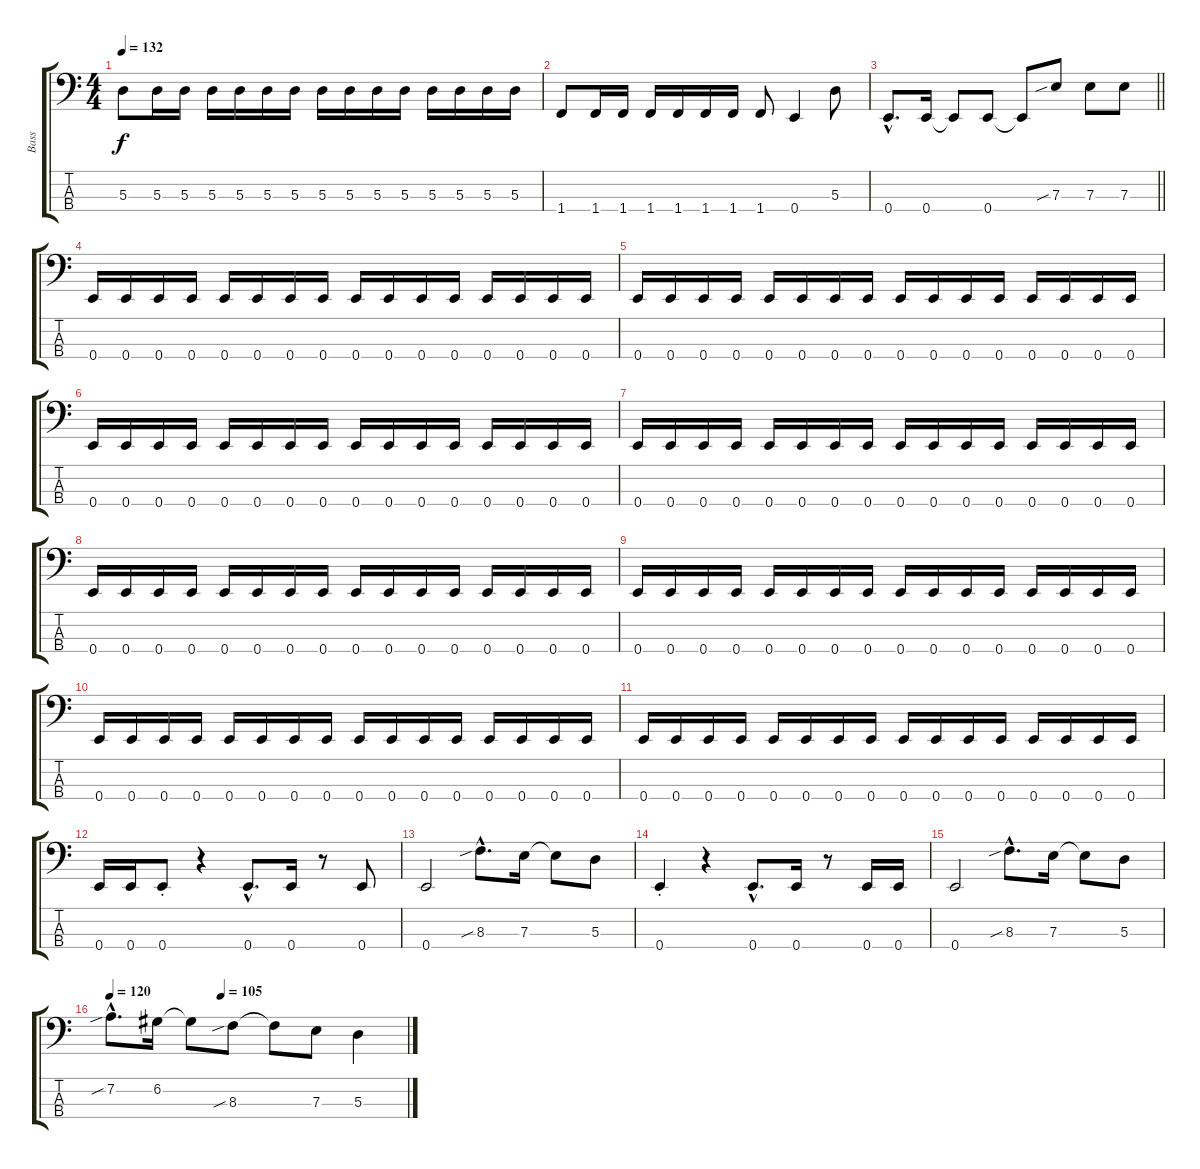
\track ("Bass" "Bass") {instrument slapbass2}
\staff {score tabs}
\tuning (G2 D2 A1 E1) {hide}
\ts (4 4)
\tempo 132
\clef f4
\ks c
5.3.8{dy f} 5.3.16 5.3.16 5.3.16 5.3.16 5.3.16 5.3.16 5.3.16 5.3.16 5.3.16 5.3.16 5.3.16 5.3.16 5.3.16 5.3.16 |
1.4.8 1.4.16 1.4.16 1.4.16 1.4.16 1.4.16 1.4.16 1.4.8 0.4.4 5.3.8 |
\barLineRight lightlight
0.4{hac}.8{d} 0.4.16 0.4{t}.8 0.4.8 0.4{t}.8 7.3{sib}.8 7.3.8 7.3.8 |
0.4.16 0.4.16 0.4.16 0.4.16 0.4.16 0.4.16 0.4.16 0.4.16 0.4.16 0.4.16 0.4.16 0.4.16 0.4.16 0.4.16 0.4.16 0.4.16 |
0.4.16 0.4.16 0.4.16 0.4.16 0.4.16 0.4.16 0.4.16 0.4.16 0.4.16 0.4.16 0.4.16 0.4.16 0.4.16 0.4.16 0.4.16 0.4.16 |
0.4.16 0.4.16 0.4.16 0.4.16 0.4.16 0.4.16 0.4.16 0.4.16 0.4.16 0.4.16 0.4.16 0.4.16 0.4.16 0.4.16 0.4.16 0.4.16 |
0.4.16 0.4.16 0.4.16 0.4.16 0.4.16 0.4.16 0.4.16 0.4.16 0.4.16 0.4.16 0.4.16 0.4.16 0.4.16 0.4.16 0.4.16 0.4.16 |
0.4.16 0.4.16 0.4.16 0.4.16 0.4.16 0.4.16 0.4.16 0.4.16 0.4.16 0.4.16 0.4.16 0.4.16 0.4.16 0.4.16 0.4.16 0.4.16 |
0.4.16 0.4.16 0.4.16 0.4.16 0.4.16 0.4.16 0.4.16 0.4.16 0.4.16 0.4.16 0.4.16 0.4.16 0.4.16 0.4.16 0.4.16 0.4.16 |
0.4.16 0.4.16 0.4.16 0.4.16 0.4.16 0.4.16 0.4.16 0.4.16 0.4.16 0.4.16 0.4.16 0.4.16 0.4.16 0.4.16 0.4.16 0.4.16 |
0.4.16 0.4.16 0.4.16 0.4.16 0.4.16 0.4.16 0.4.16 0.4.16 0.4.16 0.4.16 0.4.16 0.4.16 0.4.16 0.4.16 0.4.16 0.4.16 |
0.4.16 0.4.16 0.4{st}.8 r.4 0.4{hac}.8{d} 0.4.16 r.8 0.4.8 |
0.4.2 8.3{sib hac}.8{d} 7.3.16 7.3{t}.8 5.3.8 |
0.4{st}.4 r.4 0.4{hac}.8{d} 0.4.16 r.8 0.4.16 0.4.16 |
0.4.2 8.3{sib hac}.8{d} 7.3.16 7.3{t}.8 5.3.8 |
\tempo 120
\tempo (105 0.375)
7.2{sib hac}.8{d} 6.2.16 6.2{t}.8 8.3{sib}.8 8.3{t}.8 7.3.8 5.3.4
